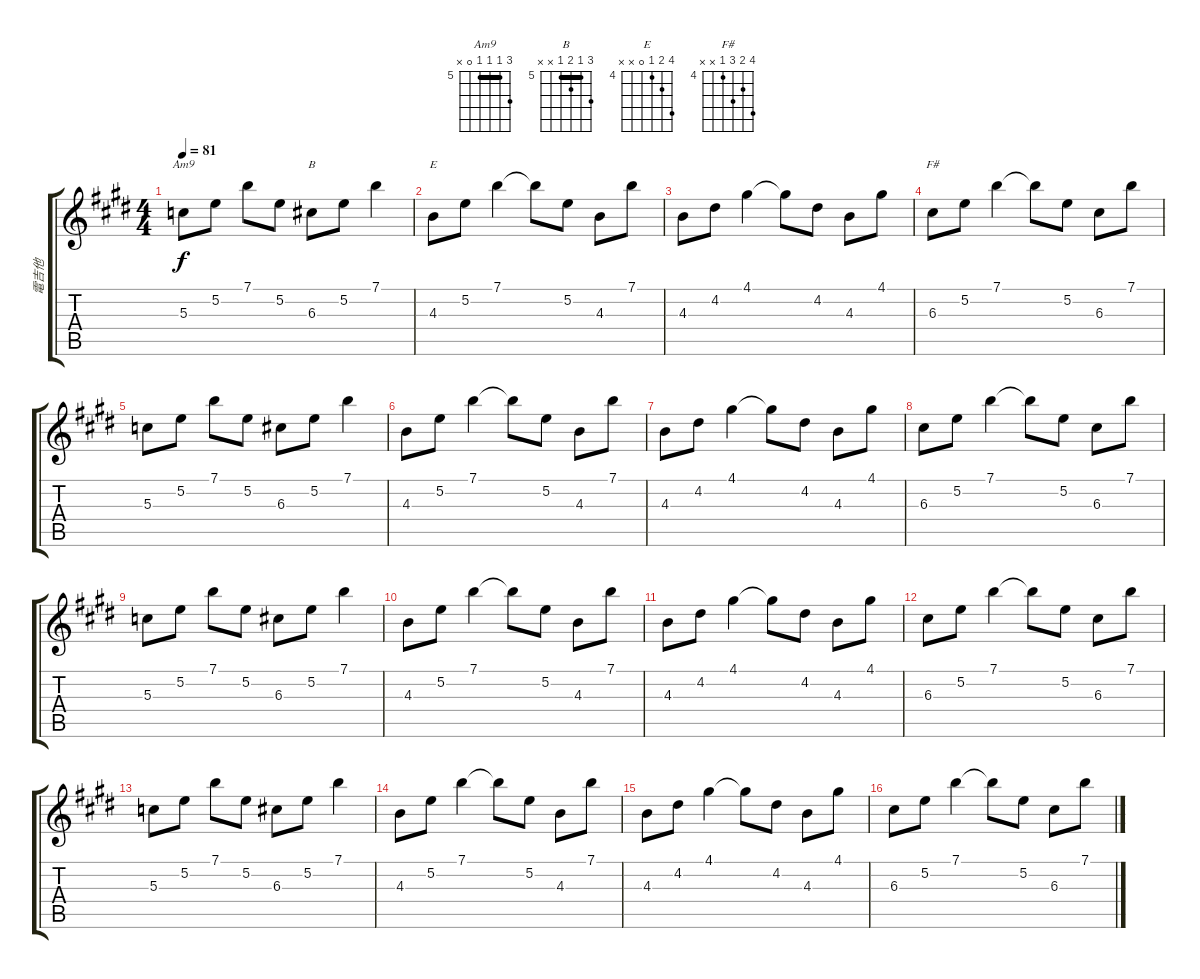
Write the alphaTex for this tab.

\track ("電吉他" "電吉他") {instrument electricguitarjazz}
\staff {score tabs}
\tuning (E4 B3 G3 D3 A2 E2) {hide}
\chord ("Am9" 7 5 5 5 0 x) {firstfret 5 barre 5}
\chord ("B" 7 5 6 5 x x) {firstfret 5 barre 5}
\chord ("E" 7 5 4 0 x x) {firstfret 4}
\chord ("F#" 7 5 6 4 x x) {firstfret 4}
\ts (4 4)
\tempo 81
\clef g2
\ks e
5.3.8{ch "Am9" dy f} 5.2.8 7.1.8 5.2.8 6.3.8{ch "B"} 5.2.8 7.1.4 |
4.3.8{ch "E"} 5.2.8 7.1.4 7.1{t}.8 5.2.8 4.3.8 7.1.8 |
4.3.8 4.2.8 4.1.4 4.1{t}.8 4.2.8 4.3.8 4.1.8 |
6.3.8{ch "F#"} 5.2.8 7.1.4 7.1{t}.8 5.2.8 6.3.8 7.1.8 |
5.3.8 5.2.8 7.1.8 5.2.8 6.3.8 5.2.8 7.1.4 |
4.3.8 5.2.8 7.1.4 7.1{t}.8 5.2.8 4.3.8 7.1.8 |
4.3.8 4.2.8 4.1.4 4.1{t}.8 4.2.8 4.3.8 4.1.8 |
6.3.8 5.2.8 7.1.4 7.1{t}.8 5.2.8 6.3.8 7.1.8 |
5.3.8 5.2.8 7.1.8 5.2.8 6.3.8 5.2.8 7.1.4 |
4.3.8 5.2.8 7.1.4 7.1{t}.8 5.2.8 4.3.8 7.1.8 |
4.3.8 4.2.8 4.1.4 4.1{t}.8 4.2.8 4.3.8 4.1.8 |
6.3.8 5.2.8 7.1.4 7.1{t}.8 5.2.8 6.3.8 7.1.8 |
5.3.8 5.2.8 7.1.8 5.2.8 6.3.8 5.2.8 7.1.4 |
4.3.8 5.2.8 7.1.4 7.1{t}.8 5.2.8 4.3.8 7.1.8 |
4.3.8 4.2.8 4.1.4 4.1{t}.8 4.2.8 4.3.8 4.1.8 |
6.3.8 5.2.8 7.1.4 7.1{t}.8 5.2.8 6.3.8 7.1.8
